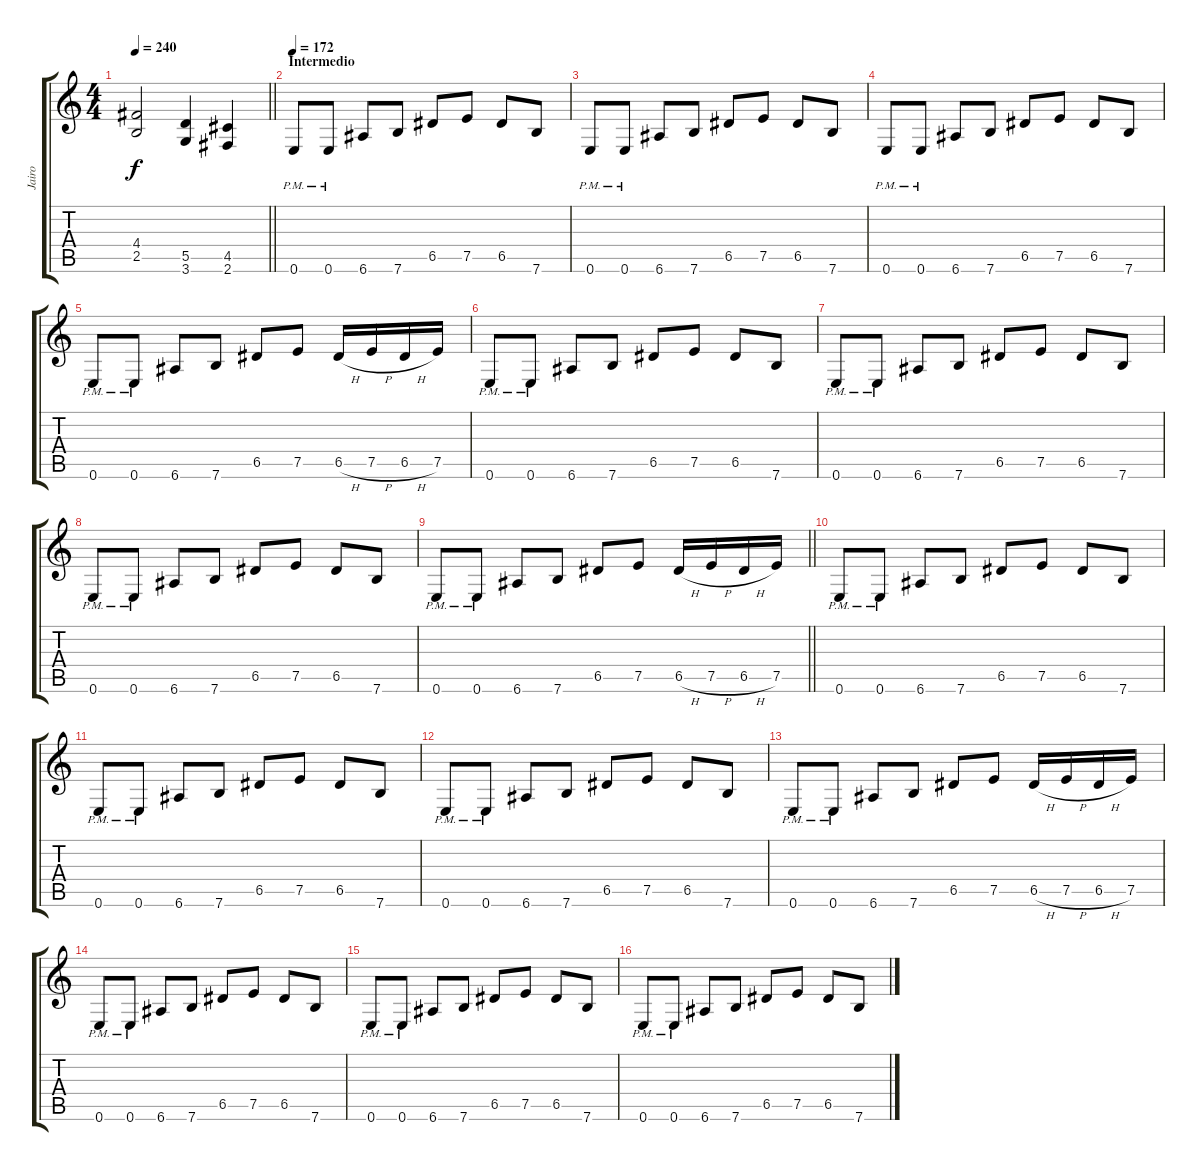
\track ("Jairo" "Jairo") {instrument distortionguitar}
\staff {score tabs}
\tuning (E4 B3 G3 D3 A2 E2) {hide}
\ts (4 4)
\tempo 240
\clef g2
\barLineRight lightlight
\ks c
(4.4 2.5).2{dy f} (5.5 3.6).4 (4.5 2.6).4 |
\section ("" "Intermedio")
\tempo 172
0.6{pm}.8 0.6{pm}.8 6.6.8 7.6.8 6.5.8 7.5.8 6.5.8 7.6.8 |
0.6{pm}.8 0.6{pm}.8 6.6.8 7.6.8 6.5.8 7.5.8 6.5.8 7.6.8 |
0.6{pm}.8 0.6{pm}.8 6.6.8 7.6.8 6.5.8 7.5.8 6.5.8 7.6.8 |
0.6{pm}.8 0.6{pm}.8 6.6.8 7.6.8 6.5.8 7.5.8 6.5{h}.16 7.5{h}.16 6.5{h}.16 7.5.16 |
0.6{pm}.8 0.6{pm}.8 6.6.8 7.6.8 6.5.8 7.5.8 6.5.8 7.6.8 |
0.6{pm}.8 0.6{pm}.8 6.6.8 7.6.8 6.5.8 7.5.8 6.5.8 7.6.8 |
0.6{pm}.8 0.6{pm}.8 6.6.8 7.6.8 6.5.8 7.5.8 6.5.8 7.6.8 |
\barLineRight lightlight
0.6{pm}.8 0.6{pm}.8 6.6.8 7.6.8 6.5.8 7.5.8 6.5{h}.16 7.5{h}.16 6.5{h}.16 7.5.16 |
0.6{pm}.8 0.6{pm}.8 6.6.8 7.6.8 6.5.8 7.5.8 6.5.8 7.6.8 |
0.6{pm}.8 0.6{pm}.8 6.6.8 7.6.8 6.5.8 7.5.8 6.5.8 7.6.8 |
0.6{pm}.8 0.6{pm}.8 6.6.8 7.6.8 6.5.8 7.5.8 6.5.8 7.6.8 |
0.6{pm}.8 0.6{pm}.8 6.6.8 7.6.8 6.5.8 7.5.8 6.5{h}.16 7.5{h}.16 6.5{h}.16 7.5.16 |
0.6{pm}.8 0.6{pm}.8 6.6.8 7.6.8 6.5.8 7.5.8 6.5.8 7.6.8 |
0.6{pm}.8 0.6{pm}.8 6.6.8 7.6.8 6.5.8 7.5.8 6.5.8 7.6.8 |
0.6{pm}.8 0.6{pm}.8 6.6.8 7.6.8 6.5.8 7.5.8 6.5.8 7.6.8
